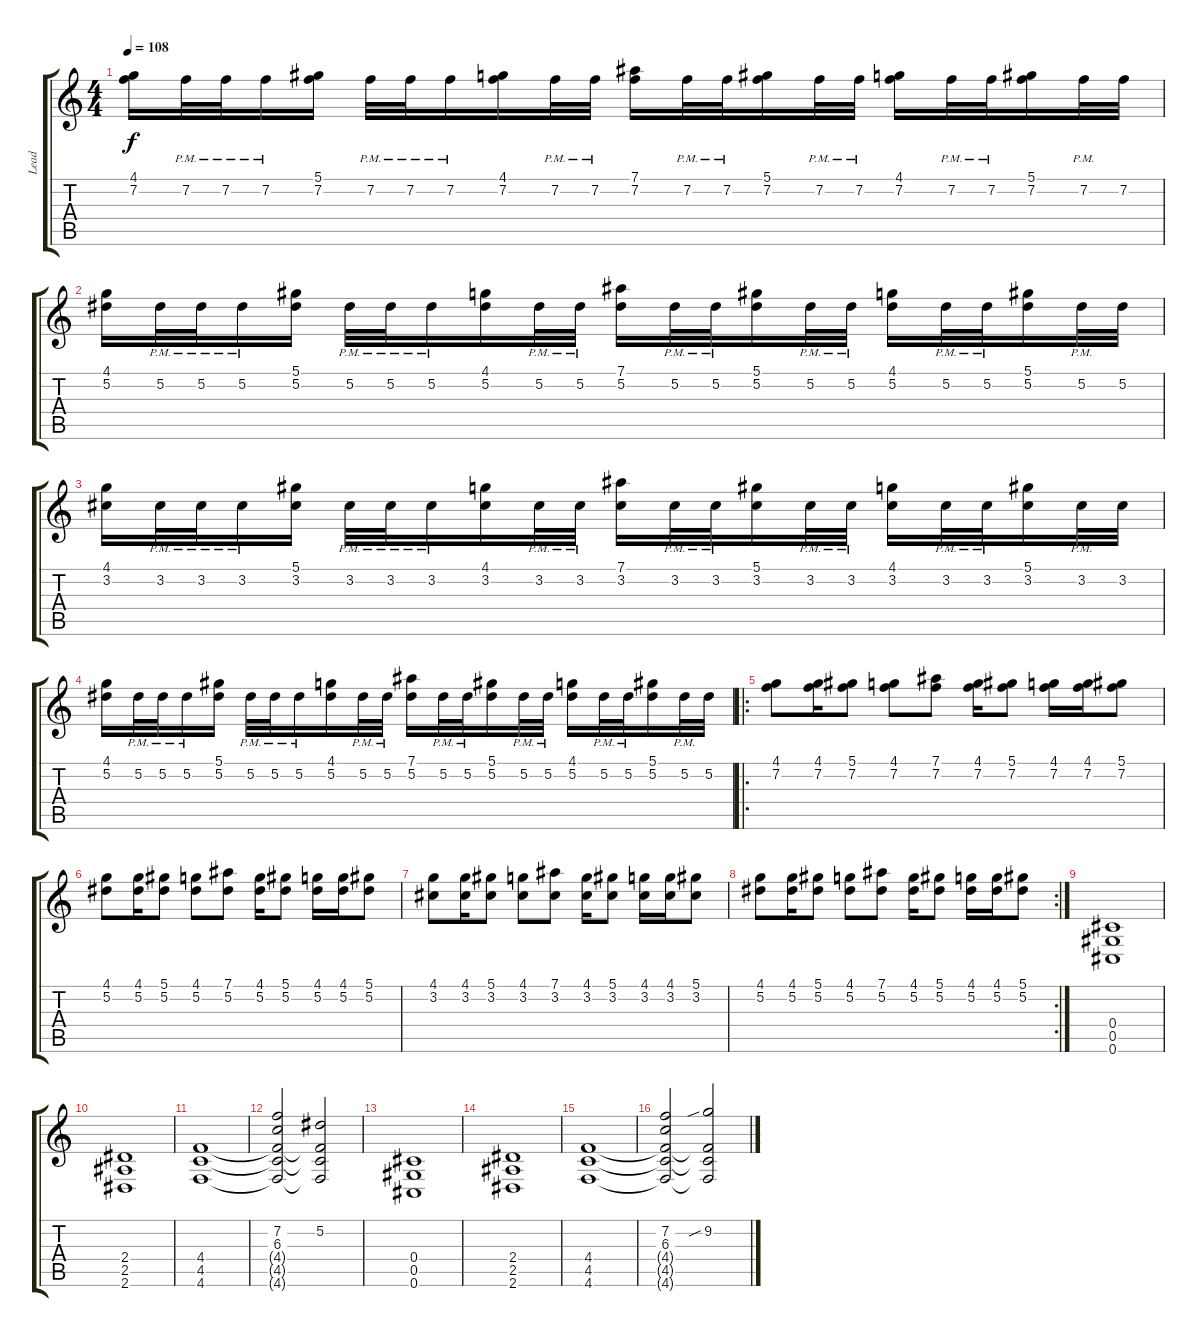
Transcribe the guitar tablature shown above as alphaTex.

\track ("Lead" "Lead") {instrument distortionguitar}
\staff {score tabs}
\tuning (Eb4 Bb3 Gb3 Db3 Ab2 Db2) {hide}
\ts (4 4)
\tempo 108
\clef g2
\ks c
(4.1 7.2).16{dy f instrument distortionguitar} 7.2{pm}.32 7.2{pm}.32 7.2{pm}.16 (5.1 7.2).16 7.2{pm}.32 7.2{pm}.32 7.2{pm}.16 (4.1 7.2).16 7.2{pm}.32 7.2{pm}.32 (7.1 7.2).16 7.2{pm}.32 7.2{pm}.32 (5.1 7.2).16 7.2{pm}.32 7.2{pm}.32 (4.1 7.2).16 7.2{pm}.32 7.2{pm}.32 (5.1 7.2).16 7.2{pm}.32 7.2.32 |
(4.1 5.2).16 5.2{pm}.32 5.2{pm}.32 5.2{pm}.16 (5.1 5.2).16 5.2{pm}.32 5.2{pm}.32 5.2{pm}.16 (4.1 5.2).16 5.2{pm}.32 5.2{pm}.32 (7.1 5.2).16 5.2{pm}.32 5.2{pm}.32 (5.1 5.2).16 5.2{pm}.32 5.2{pm}.32 (4.1 5.2).16 5.2{pm}.32 5.2{pm}.32 (5.1 5.2).16 5.2{pm}.32 5.2.32 |
(4.1 3.2).16 3.2{pm}.32 3.2{pm}.32 3.2{pm}.16 (5.1 3.2).16 3.2{pm}.32 3.2{pm}.32 3.2{pm}.16 (4.1 3.2).16 3.2{pm}.32 3.2{pm}.32 (7.1 3.2).16 3.2{pm}.32 3.2{pm}.32 (5.1 3.2).16 3.2{pm}.32 3.2{pm}.32 (4.1 3.2).16 3.2{pm}.32 3.2{pm}.32 (5.1 3.2).16 3.2{pm}.32 3.2.32 |
(4.1 5.2).16 5.2{pm}.32 5.2{pm}.32 5.2{pm}.16 (5.1 5.2).16 5.2{pm}.32 5.2{pm}.32 5.2{pm}.16 (4.1 5.2).16 5.2{pm}.32 5.2{pm}.32 (7.1 5.2).16 5.2{pm}.32 5.2{pm}.32 (5.1 5.2).16 5.2{pm}.32 5.2{pm}.32 (4.1 5.2).16 5.2{pm}.32 5.2{pm}.32 (5.1 5.2).16 5.2{pm}.32 5.2.32 |
\ro
(4.1 7.2).8 (4.1 7.2).16 (5.1 7.2).8 (4.1 7.2).8 (7.1 7.2).8 (4.1 7.2).16 (5.1 7.2).8 (4.1 7.2).16 (4.1 7.2).16 (5.1 7.2).8 |
(4.1 5.2).8 (4.1 5.2).16 (5.1 5.2).8 (4.1 5.2).8 (7.1 5.2).8 (4.1 5.2).16 (5.1 5.2).8 (4.1 5.2).16 (4.1 5.2).16 (5.1 5.2).8 |
(4.1 3.2).8 (4.1 3.2).16 (5.1 3.2).8 (4.1 3.2).8 (7.1 3.2).8 (4.1 3.2).16 (5.1 3.2).8 (4.1 3.2).16 (4.1 3.2).16 (5.1 3.2).8 |
\rc 2
(4.1 5.2).8 (4.1 5.2).16 (5.1 5.2).8 (4.1 5.2).8 (7.1 5.2).8 (4.1 5.2).16 (5.1 5.2).8 (4.1 5.2).16 (4.1 5.2).16 (5.1 5.2).8 |
(0.4 0.5 0.6).1 |
(2.4 2.5 2.6).1 |
(4.4 4.5 4.6).1 |
(7.2 6.3 4.4{t} 4.5{t} 4.6{t}).2 (5.2 4.4{t} 4.5{t} 4.6{t}).2 |
(0.4 0.5 0.6).1 |
(2.4 2.5 2.6).1 |
(4.4 4.5 4.6).1 |
(7.2 6.3 4.4{t} 4.5{t} 4.6{t}).2 (9.2{sib} 4.4{t} 4.5{t} 4.6{t}).2
